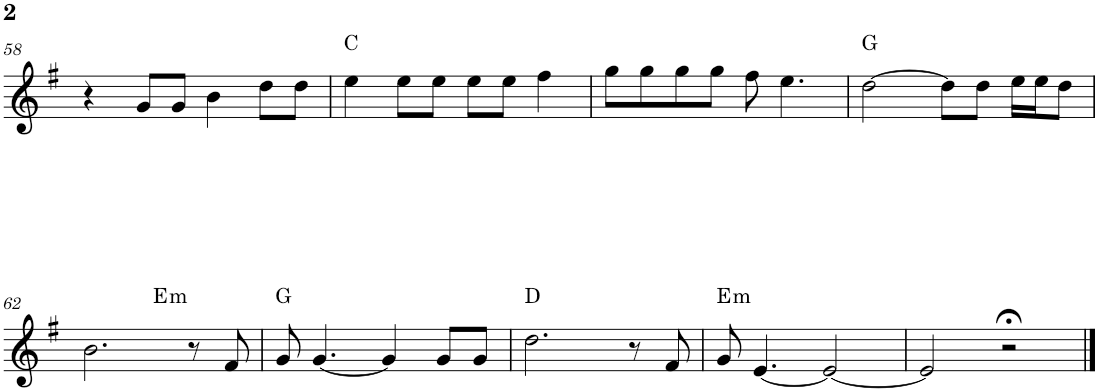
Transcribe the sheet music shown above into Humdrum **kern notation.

**kern	**harte
*part1	*part1
*staff1	*
*I"P1	*
!!LO:PB:g=z
*clefG2	*
*k[f#]	*
*e:	*
*M4/4	*
=58	=58
4r	.
8g/L	.
8g/J	.
4b\	.
8dd\L	.
8dd\J	.
=59	=59
4ee\	C:maj
8ee\L	.
8ee\J	.
8ee\L	.
8ee\J	.
4ff#\	.
=60	=60
8gg\L	.
8gg\	.
8gg\	.
8gg\J	.
8ff#\	.
4.ee\	.
=61	=61
[>2dd\	G:maj
8dd\L]	.
8dd\J	.
16ee\LL	.
16ee\J	.
8dd\J	.
!!LO:LB:g=z
=62	=62
*^	*
2.b\	2ryy	.
!	!	!LO:H:kt=m
.	2ryy	E:min
8r	.	.
8f#/	.	.
*v	*v	*
=63	=63
8g/	G:maj
[<4.g/	.
4g/]	.
8g/L	.
8g/J	.
=64	=64
2.dd\	D:maj
8r	.
8f#/	.
=65	=65
!	!LO:H:kt=m
8g/	E:min
[<4.e/	.
2e/_	.
=66	=66
2e/]	.
2r;<	.
==	==
*-	*-
